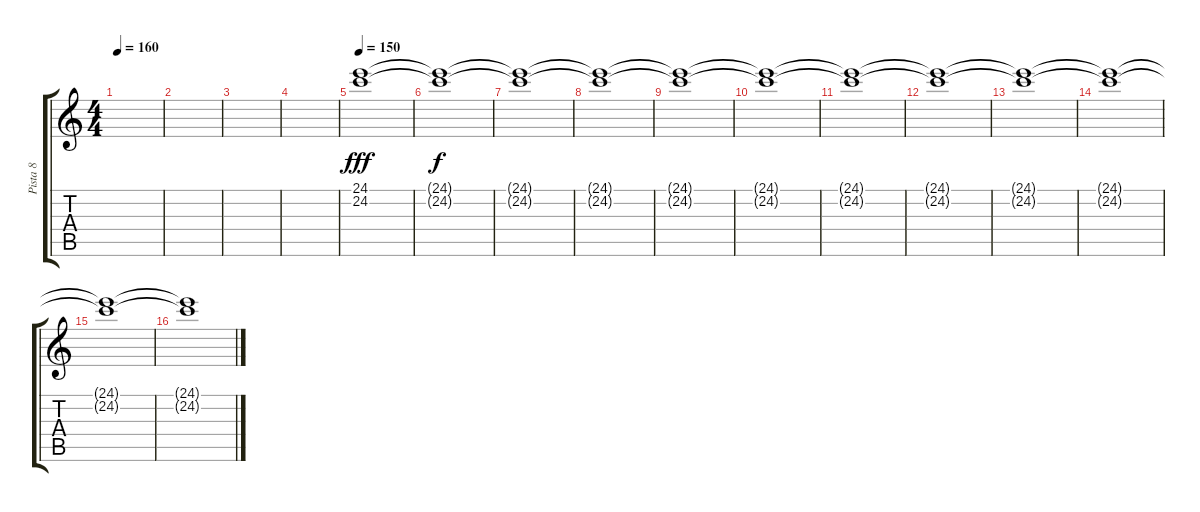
\track ("Pista 8" "Pista 8") {instrument synthstrings2}
\staff {score tabs}
\tuning (E4 C4 G3 C3 G2 C2) {hide}
\ts (4 4)
\tempo 160
\clef g2
\ks c
|
|
|
|
\tempo 150
(24.1 24.2).1{dy fff volume 8} |
(24.1{t} 24.2{t}).1{dy f} |
(24.1{t} 24.2{t}).1 |
(24.1{t} 24.2{t}).1 |
(24.1{t} 24.2{t}).1 |
(24.1{t} 24.2{t}).1 |
(24.1{t} 24.2{t}).1 |
(24.1{t} 24.2{t}).1 |
(24.1{t} 24.2{t}).1 |
(24.1{t} 24.2{t}).1 |
(24.1{t} 24.2{t}).1 |
(24.1{t} 24.2{t}).1
